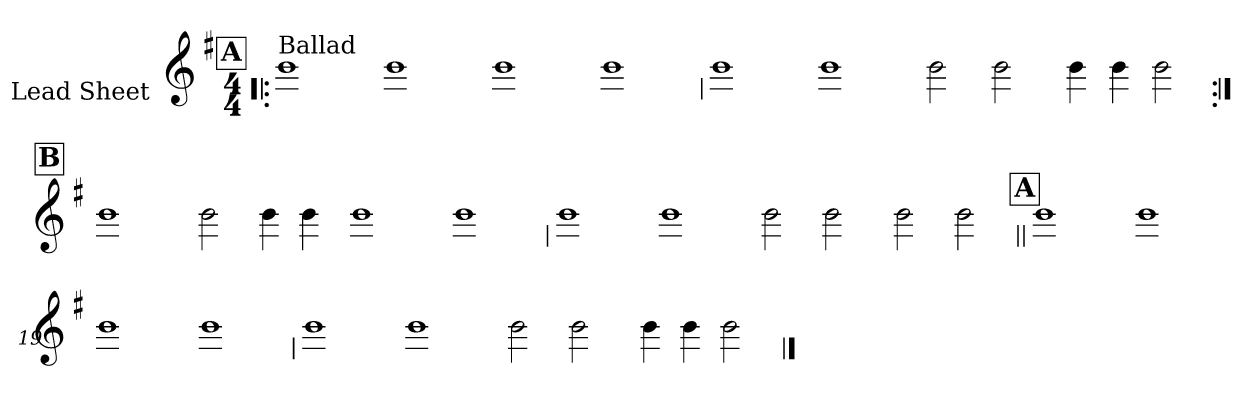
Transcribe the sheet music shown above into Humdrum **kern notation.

**kern
*part1
*staff1
*I"Lead Sheet
*stria0
*clefG2
*k[f#]
*G:
*M4/4
!!LO:REH:place=s1:a:t=A
=1!|:
!LO:TX:a:t=Ballad
1b
=2-
1b
=3-
1b
=4-
1b
!!LO:LB:g=z
=5
1b
=6-
1b
=7-
2b
2b
=8-
4b
4b
2b
!!LO:LB:g=z
!!LO:REH:place=s1:a:t=B
=9:|!
1b
=10-
2b
4b
4b
=11-
1b
=12-
1b
!!LO:LB:g=z
=13
1b
=14-
1b
=15-
2b
2b
=16-
2b
2b
!!LO:LB:g=z
!!LO:REH:place=s1:a:t=A
=17||
1b
=18-
1b
=19-
1b
=20-
1b
!!LO:LB:g=z
=21
1b
=22-
1b
=23-
2b
2b
=24-
4b
4b
2b
==
*-
